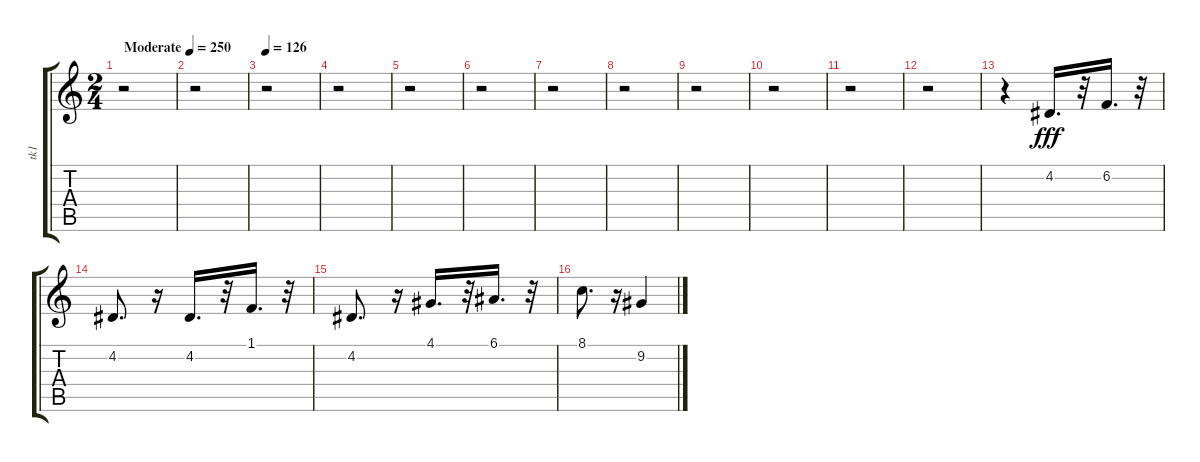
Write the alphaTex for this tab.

\track ("tk1" "tk1") {instrument flute}
\staff {score tabs}
\tuning (E4 B3 G3 D3 A2 E2) {hide}
\ts (2 4)
\tempo (250 "Moderate")
\clef g2
\ks c
r.2{dy fff instrument flute} |
r.2 |
\tempo 126
r.2 |
r.2 |
r.2 |
r.2 |
r.2 |
r.2 |
r.2 |
r.2 |
r.2 |
r.2 |
r.4 4.2.16{d balance 8} r.32 6.2.16{d} r.32 |
4.2.8{d} r.16 4.2.16{d} r.32 1.1.16{d} r.32 |
4.2.8{d} r.16 4.1.16{d} r.32 6.1.16{d} r.32 |
8.1.8{d} r.16 9.2.4
